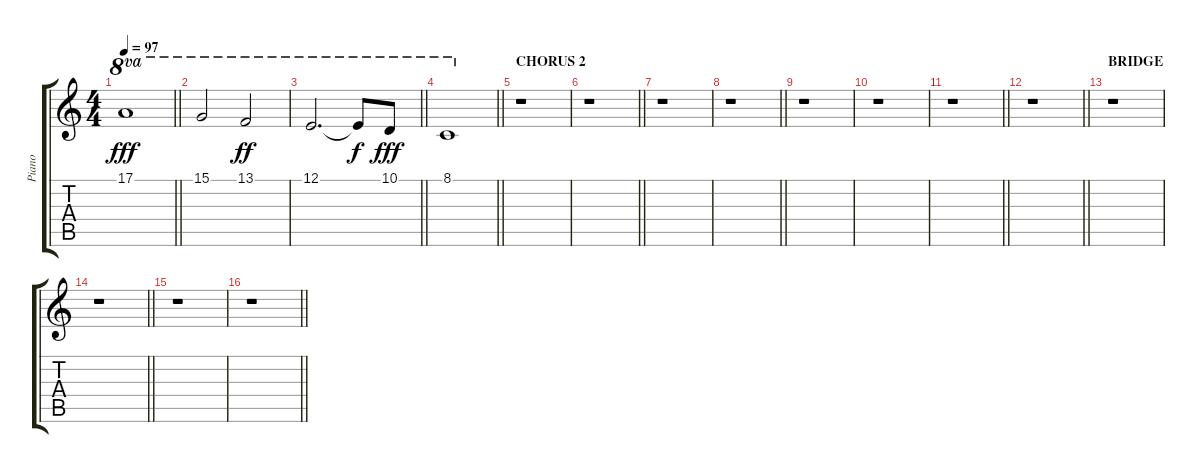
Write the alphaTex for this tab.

\track ("Piano" "Piano") {instrument acousticgrandpiano}
\staff {score tabs}
\tuning (E4 B3 G3 D3 A2 E2) {hide}
\ts (4 4)
\tempo 97
\clef g2
\barLineRight lightlight
\ks c
17.1.1{ot 8va dy fff} |
15.1.2{ot 8va} 13.1.2{ot 8va dy ff} |
\barLineRight lightlight
12.1.2{d ot 8va} 12.1{t}.8{ot 8va dy f} 10.1.8{ot 8va dy fff} |
\barLineRight lightlight
8.1.1{ot 8va} |
\section ("" "CHORUS 2")
r.1 |
\barLineRight lightlight
r.1 |
r.1 |
\barLineRight lightlight
r.1 |
r.1 |
r.1 |
\barLineRight lightlight
r.1 |
\barLineRight lightlight
r.1 |
\section ("" "BRIDGE")
r.1 |
\barLineRight lightlight
r.1 |
r.1 |
\barLineRight lightlight
r.1
